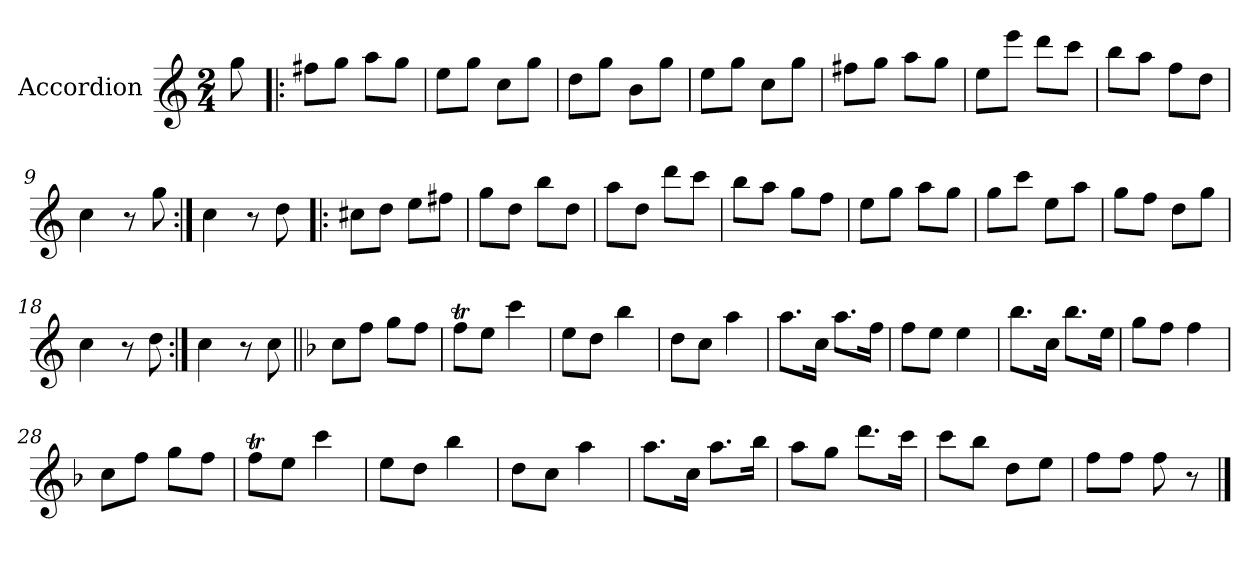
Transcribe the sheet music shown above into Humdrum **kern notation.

**kern
*part1
*staff1
*I"Accordion
*I'Acc
*clefG2
*k[]
*M2/4
=1
8gg\
=2!|:
8ff#X\L
8gg\J
8aa\L
8gg\J
=3
8ee\L
8gg\J
8cc\L
8gg\J
=4
8dd\L
8gg\J
8b\L
8gg\J
=5
8ee\L
8gg\J
8cc\L
8gg\J
=6
8ff#X\L
8gg\J
8aa\L
8gg\J
=7
8ee\L
8eee\J
8ddd\L
8ccc\J
=8
8bb\L
8aa\J
8ff\L
8dd\J
=9
4cc\
8r
8gg\
=10:|!
4cc\
8r
8dd\
!!LO:LB:g=z
=11!|:
8cc#X\L
8dd\J
8ee\L
8ff#X\J
=12
8gg\L
8dd\J
8bb\L
8dd\J
=13
8aa\L
8dd\J
8ddd\L
8ccc\J
=14
8bb\L
8aa\J
8gg\L
8ff\J
=15
8ee\L
8gg\J
8aa\L
8gg\J
=16
8gg\L
8ccc\J
8ee\L
8aa\J
=17
8gg\L
8ff\J
8dd\L
8gg\J
=18
4cc\
8r
8dd\
=19:|!
4cc\
8r
8cc\
=20||
*k[b-]
*F:
8cc\L
8ff\J
8gg\L
8ff\J
!!LO:LB:g=z
=21
8ffT\L
8ee\J
4ccc\
=22
8ee\L
8dd\J
4bb-\
=23
8dd\L
8cc\J
4aa\
=24
8.aa\L
16cc\Jk
8.aa\L
16ff\Jk
=25
8ff\L
8ee\J
4ee\
=26
8.bb-\L
16cc\Jk
8.bb-\L
16ee\Jk
=27
8gg\L
8ff\J
4ff\
=28
8cc\L
8ff\J
8gg\L
8ff\J
=29
8ffT\L
8ee\J
4ccc\
=30
8ee\L
8dd\J
4bb-\
=31
8dd\L
8cc\J
4aa\
=32
8.aa\L
16cc\Jk
8.aa\L
16bb-\Jk
!!LO:LB:g=z
=33
8aa\L
8gg\J
8.ddd\L
16ccc\Jk
=34
8ccc\L
8bb-\J
8dd\L
8ee\J
=35
8ff\L
8ff\J
8ff\
8r
==
*-
